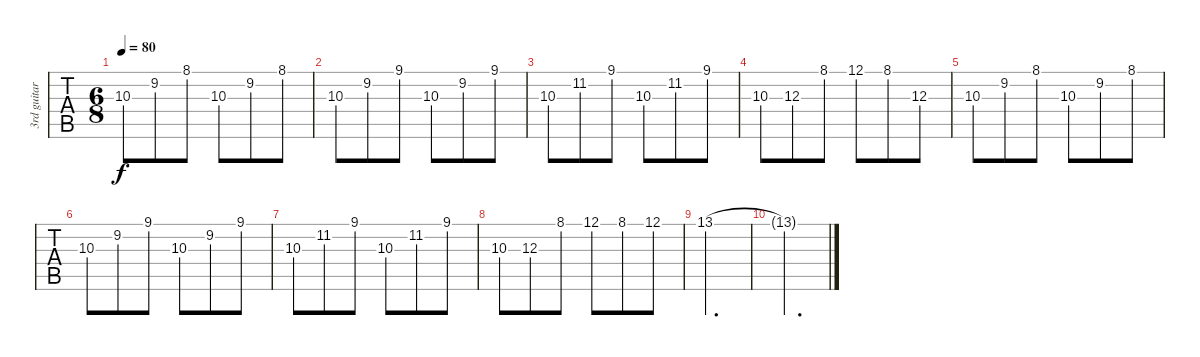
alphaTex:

\track ("3rd guitar (melody)" "3rd guitar") {instrument electricguitarclean}
\staff {tabs}
\tuning (E4 B3 G3 D3 A2 E2) {hide}
\ts (6 8)
\tempo 80
\clef g2
\ks fminor
10.3.8{dy f} 9.2.8 8.1.8 10.3.8 9.2.8 8.1.8 |
10.3.8 9.2.8 9.1.8 10.3.8 9.2.8 9.1.8 |
10.3.8 11.2.8 9.1.8 10.3.8 11.2.8 9.1.8 |
10.3.8 12.3.8 8.1.8 12.1.8 8.1.8 12.3.8 |
10.3.8 9.2.8 8.1.8 10.3.8 9.2.8 8.1.8 |
10.3.8 9.2.8 9.1.8 10.3.8 9.2.8 9.1.8 |
10.3.8 11.2.8 9.1.8 10.3.8 11.2.8 9.1.8 |
10.3.8 12.3.8 8.1.8 12.1.8 8.1.8 12.1.8 |
13.1.2{d} |
13.1{t}.2{d}
